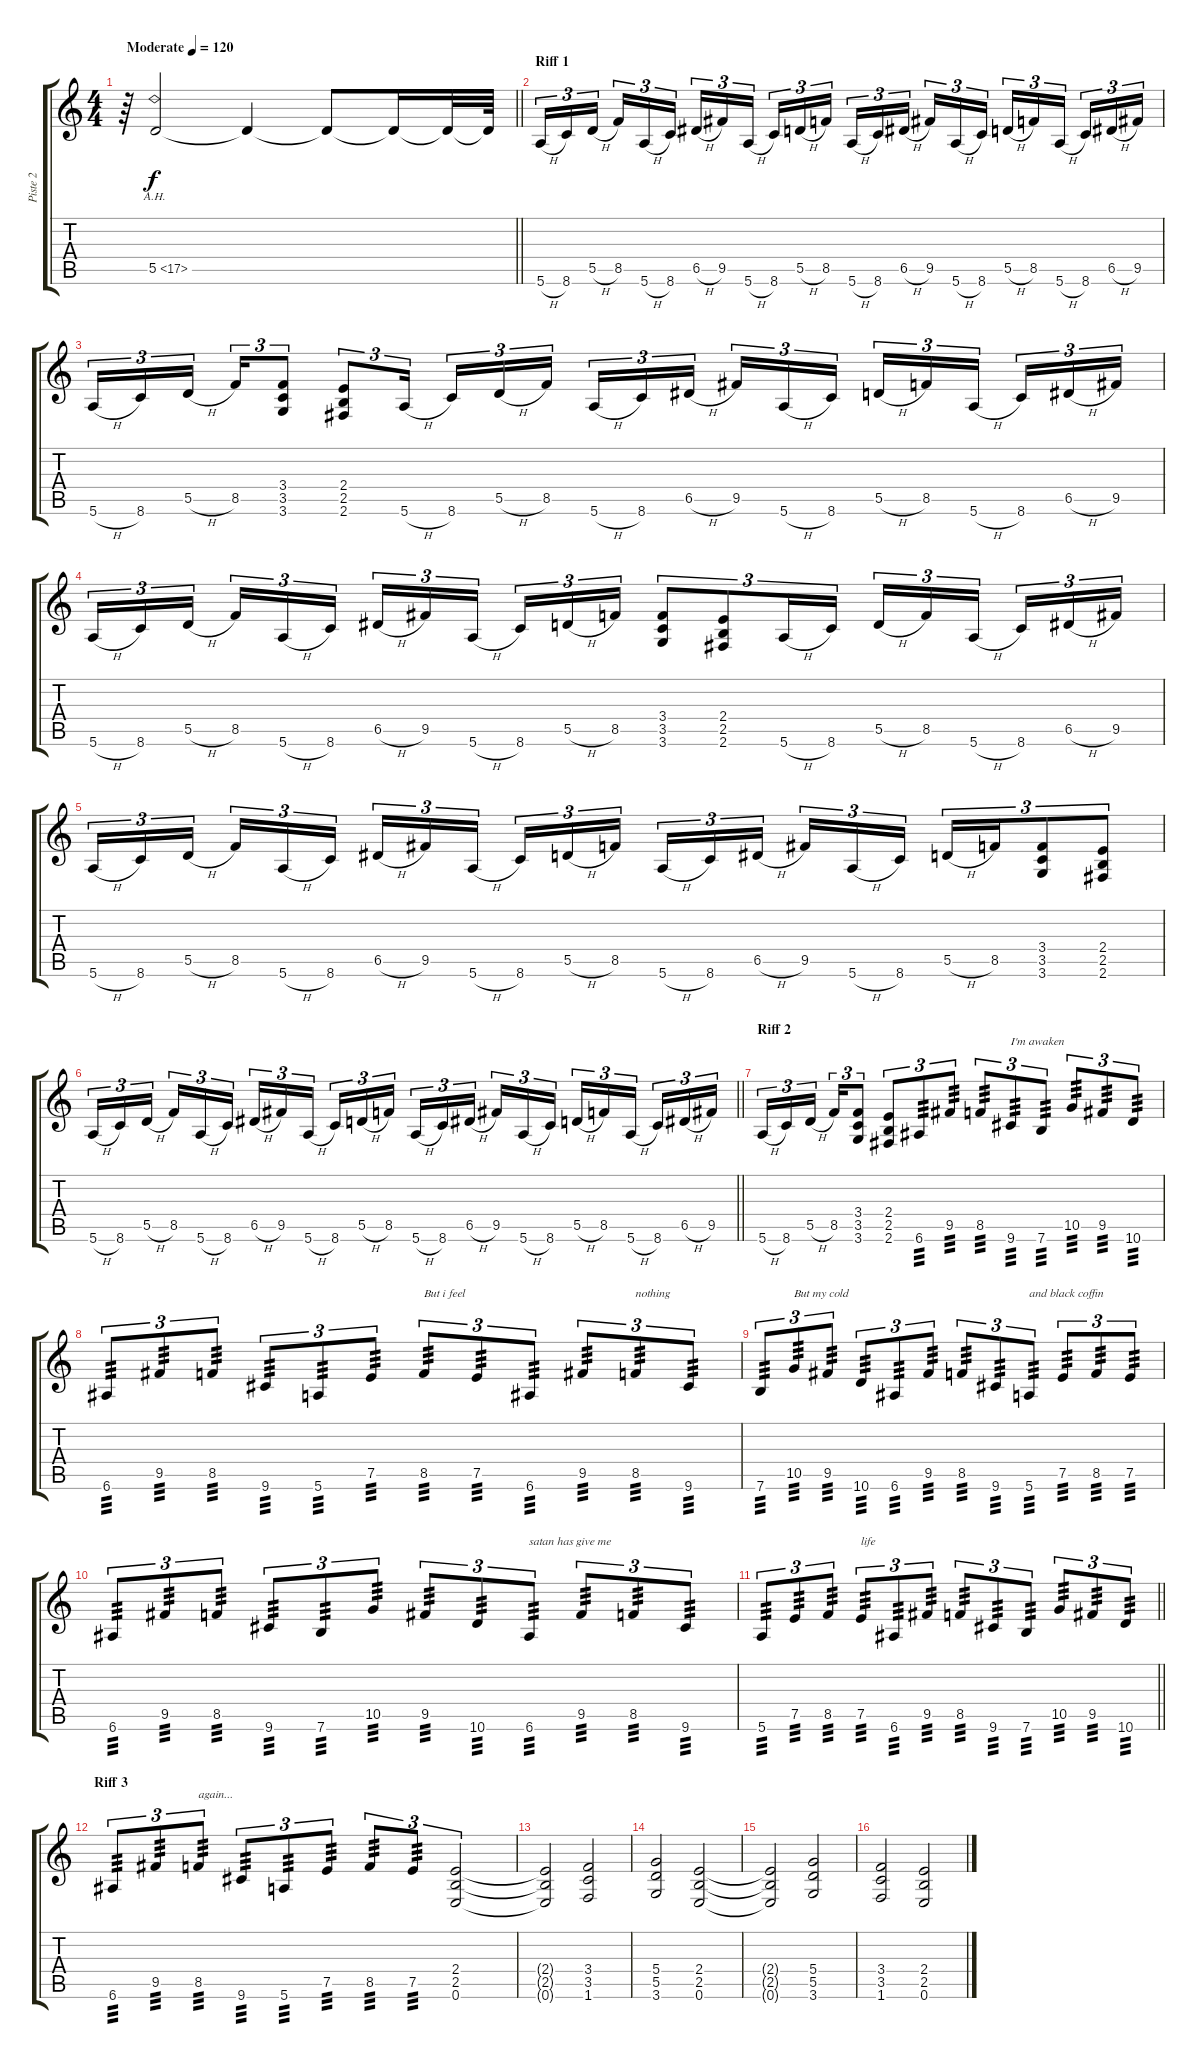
\track ("Piste 2" "Piste 2") {instrument distortionguitar}
\staff {score tabs}
\tuning (E4 B3 G3 D3 A2 E2) {hide}
\ts (4 4)
\tempo (120 "Moderate")
\clef g2
\barLineRight lightlight
\ks c
r.64{dy f volume 0 instrument distortionguitar} 5.5{ah 12}.2{volume 16} 5.5{t}.4 5.5{t}.8 5.5{t}.16 5.5{t}.32 5.5{t}.64 |
\section ("" "Riff 1")
5.6{h}.16{tu (3 2)} 8.6.16{tu (3 2)} 5.5{h}.16{tu (3 2) beam splitsecondary} 8.5.16{tu (3 2)} 5.6{h}.16{tu (3 2)} 8.6.16{tu (3 2)} 6.5{h}.16{tu (3 2)} 9.5.16{tu (3 2)} 5.6{h}.16{tu (3 2) beam splitsecondary} 8.6.16{tu (3 2)} 5.5{h}.16{tu (3 2)} 8.5.16{tu (3 2)} 5.6{h}.16{tu (3 2)} 8.6.16{tu (3 2)} 6.5{h}.16{tu (3 2) beam splitsecondary} 9.5.16{tu (3 2)} 5.6{h}.16{tu (3 2)} 8.6.16{tu (3 2)} 5.5{h}.16{tu (3 2)} 8.5.16{tu (3 2)} 5.6{h}.16{tu (3 2) beam splitsecondary} 8.6.16{tu (3 2)} 6.5{h}.16{tu (3 2)} 9.5.16{tu (3 2)} |
5.6{h}.16{tu (3 2)} 8.6.16{tu (3 2)} 5.5{h}.16{tu (3 2) beam splitsecondary} 8.5.16{tu (3 2)} (3.4 3.5 3.6).8{tu (3 2)} (2.4 2.5 2.6).8{tu (3 2)} 5.6{h}.16{tu (3 2) beam splitsecondary} 8.6.16{tu (3 2)} 5.5{h}.16{tu (3 2)} 8.5.16{tu (3 2)} 5.6{h}.16{tu (3 2)} 8.6.16{tu (3 2)} 6.5{h}.16{tu (3 2) beam splitsecondary} 9.5.16{tu (3 2)} 5.6{h}.16{tu (3 2)} 8.6.16{tu (3 2)} 5.5{h}.16{tu (3 2)} 8.5.16{tu (3 2)} 5.6{h}.16{tu (3 2) beam splitsecondary} 8.6.16{tu (3 2)} 6.5{h}.16{tu (3 2)} 9.5.16{tu (3 2)} |
5.6{h}.16{tu (3 2)} 8.6.16{tu (3 2)} 5.5{h}.16{tu (3 2) beam splitsecondary} 8.5.16{tu (3 2)} 5.6{h}.16{tu (3 2)} 8.6.16{tu (3 2)} 6.5{h}.16{tu (3 2)} 9.5.16{tu (3 2)} 5.6{h}.16{tu (3 2) beam splitsecondary} 8.6.16{tu (3 2)} 5.5{h}.16{tu (3 2)} 8.5.16{tu (3 2)} (3.4 3.5 3.6).8{tu (3 2)} (2.4 2.5 2.6).8{tu (3 2)} 5.6{h}.16{tu (3 2)} 8.6.16{tu (3 2)} 5.5{h}.16{tu (3 2)} 8.5.16{tu (3 2)} 5.6{h}.16{tu (3 2) beam splitsecondary} 8.6.16{tu (3 2)} 6.5{h}.16{tu (3 2)} 9.5.16{tu (3 2)} |
5.6{h}.16{tu (3 2)} 8.6.16{tu (3 2)} 5.5{h}.16{tu (3 2) beam splitsecondary} 8.5.16{tu (3 2)} 5.6{h}.16{tu (3 2)} 8.6.16{tu (3 2)} 6.5{h}.16{tu (3 2)} 9.5.16{tu (3 2)} 5.6{h}.16{tu (3 2) beam splitsecondary} 8.6.16{tu (3 2)} 5.5{h}.16{tu (3 2)} 8.5.16{tu (3 2)} 5.6{h}.16{tu (3 2)} 8.6.16{tu (3 2)} 6.5{h}.16{tu (3 2) beam splitsecondary} 9.5.16{tu (3 2)} 5.6{h}.16{tu (3 2)} 8.6.16{tu (3 2)} 5.5{h}.16{tu (3 2)} 8.5.16{tu (3 2)} (3.4 3.5 3.6).8{tu (3 2)} (2.4 2.5 2.6).8{tu (3 2)} |
\barLineRight lightlight
5.6{h}.16{tu (3 2)} 8.6.16{tu (3 2)} 5.5{h}.16{tu (3 2) beam splitsecondary} 8.5.16{tu (3 2)} 5.6{h}.16{tu (3 2)} 8.6.16{tu (3 2)} 6.5{h}.16{tu (3 2)} 9.5.16{tu (3 2)} 5.6{h}.16{tu (3 2) beam splitsecondary} 8.6.16{tu (3 2)} 5.5{h}.16{tu (3 2)} 8.5.16{tu (3 2)} 5.6{h}.16{tu (3 2)} 8.6.16{tu (3 2)} 6.5{h}.16{tu (3 2) beam splitsecondary} 9.5.16{tu (3 2)} 5.6{h}.16{tu (3 2)} 8.6.16{tu (3 2)} 5.5{h}.16{tu (3 2)} 8.5.16{tu (3 2)} 5.6{h}.16{tu (3 2) beam splitsecondary} 8.6.16{tu (3 2)} 6.5{h}.16{tu (3 2)} 9.5.16{tu (3 2)} |
\section ("" "Riff 2")
5.6{h}.16{tu (3 2)} 8.6.16{tu (3 2)} 5.5{h}.16{tu (3 2) beam splitsecondary} 8.5.16{tu (3 2)} (3.4 3.5 3.6).8{tu (3 2)} (2.4 2.5 2.6).8{tu (3 2)} 6.6.8{tu (3 2) tp 3} 9.5.8{tu (3 2) tp 3} 8.5.8{tu (3 2) tp 3} 9.6.8{tu (3 2) txt "I'm awaken" tp 3} 7.6.8{tu (3 2) tp 3} 10.5.8{tu (3 2) tp 3} 9.5.8{tu (3 2) tp 3} 10.6.8{tu (3 2) tp 3} |
6.6.8{tu (3 2) tp 3} 9.5.8{tu (3 2) tp 3} 8.5.8{tu (3 2) tp 3} 9.6.8{tu (3 2) tp 3} 5.6.8{tu (3 2) tp 3} 7.5.8{tu (3 2) tp 3} 8.5.8{tu (3 2) txt "But i feel" tp 3} 7.5.8{tu (3 2) tp 3} 6.6.8{tu (3 2) tp 3} 9.5.8{tu (3 2) tp 3} 8.5.8{tu (3 2) txt "nothing" tp 3} 9.6.8{tu (3 2) tp 3} |
7.6.8{tu (3 2) tp 3} 10.5.8{tu (3 2) txt "But my cold" tp 3} 9.5.8{tu (3 2) tp 3} 10.6.8{tu (3 2) tp 3} 6.6.8{tu (3 2) tp 3} 9.5.8{tu (3 2) tp 3} 8.5.8{tu (3 2) tp 3} 9.6.8{tu (3 2) tp 3} 5.6.8{tu (3 2) txt "and black coffin" tp 3} 7.5.8{tu (3 2) tp 3} 8.5.8{tu (3 2) tp 3} 7.5.8{tu (3 2) tp 3} |
6.6.8{tu (3 2) tp 3} 9.5.8{tu (3 2) tp 3} 8.5.8{tu (3 2) tp 3} 9.6.8{tu (3 2) tp 3} 7.6.8{tu (3 2) tp 3} 10.5.8{tu (3 2) tp 3} 9.5.8{tu (3 2) tp 3} 10.6.8{tu (3 2) tp 3} 6.6.8{tu (3 2) txt "satan has give me" tp 3} 9.5.8{tu (3 2) tp 3} 8.5.8{tu (3 2) tp 3} 9.6.8{tu (3 2) tp 3} |
\barLineRight lightlight
5.6.8{tu (3 2) tp 3} 7.5.8{tu (3 2) tp 3} 8.5.8{tu (3 2) tp 3} 7.5.8{tu (3 2) txt "life" tp 3} 6.6.8{tu (3 2) tp 3} 9.5.8{tu (3 2) tp 3} 8.5.8{tu (3 2) tp 3} 9.6.8{tu (3 2) tp 3} 7.6.8{tu (3 2) tp 3} 10.5.8{tu (3 2) tp 3} 9.5.8{tu (3 2) tp 3} 10.6.8{tu (3 2) tp 3} |
\section ("" "Riff 3")
6.6.8{tu (3 2) tp 3} 9.5.8{tu (3 2) tp 3} 8.5.8{tu (3 2) txt "again..." tp 3} 9.6.8{tu (3 2) tp 3} 5.6.8{tu (3 2) tp 3} 7.5.8{tu (3 2) tp 3} 8.5.8{tu (3 2) tp 3} 7.5.8{tu (3 2) tp 3} (2.4 2.5 0.6).2{tu (3 2)} |
(2.4{t} 2.5{t} 0.6{t}).2 (3.4 3.5 1.6).2 |
(5.4 5.5 3.6).2 (2.4 2.5 0.6).2 |
(2.4{t} 2.5{t} 0.6{t}).2 (5.4 5.5 3.6).2 |
(3.4 3.5 1.6).2 (2.4 2.5 0.6).2
